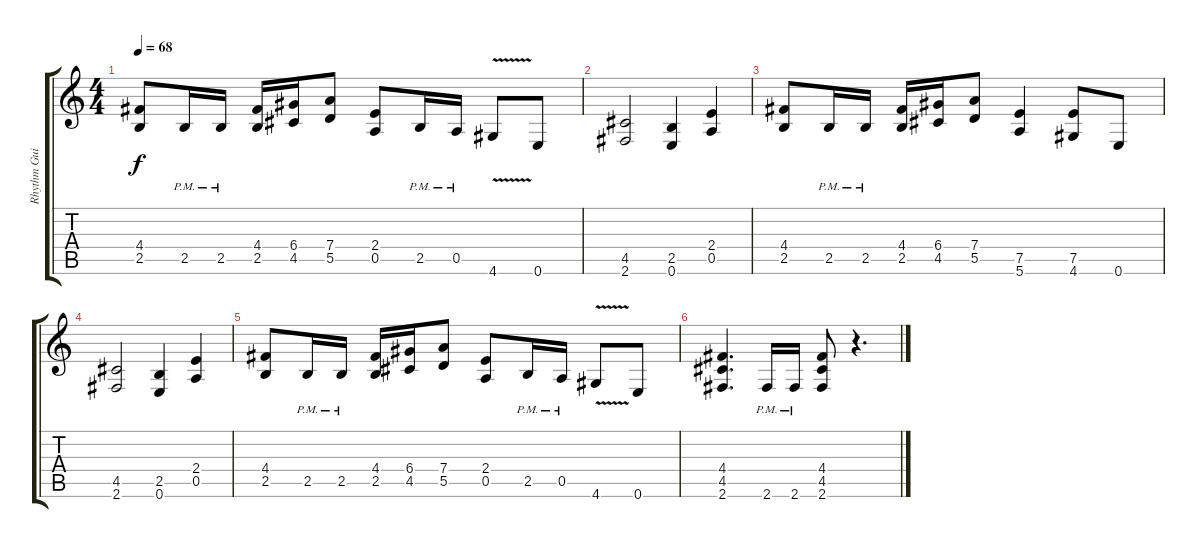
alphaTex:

\track ("Rhythm Guitar I" "Rhythm Gui") {instrument overdrivenguitar}
\staff {score tabs}
\tuning (E4 B3 G3 D3 A2 E2) {hide}
\ts (4 4)
\tempo 68
\clef g2
\ks c
(4.4 2.5).8{dy f} 2.5{pm}.16 2.5{pm}.16 (4.4 2.5).16 (6.4 4.5).16 (7.4 5.5).8 (2.4 0.5).8 2.5{pm}.16 0.5{pm}.16 4.6{v}.8 0.6.8 |
(4.5 2.6).2 (2.5 0.6).4 (2.4 0.5).4 |
(4.4 2.5).8 2.5{pm}.16 2.5{pm}.16 (4.4 2.5).16 (6.4 4.5).16 (7.4 5.5).8 (7.5 5.6).4 (7.5 4.6).8 0.6.8 |
(4.5 2.6).2 (2.5 0.6).4 (2.4 0.5).4 |
(4.4 2.5).8 2.5{pm}.16 2.5{pm}.16 (4.4 2.5).16 (6.4 4.5).16 (7.4 5.5).8 (2.4 0.5).8 2.5{pm}.16 0.5{pm}.16 4.6{v}.8 0.6.8 |
(4.4 4.5 2.6).4{d} 2.6{pm}.16 2.6{pm}.16 (4.4 4.5 2.6).8 r.4{d}
